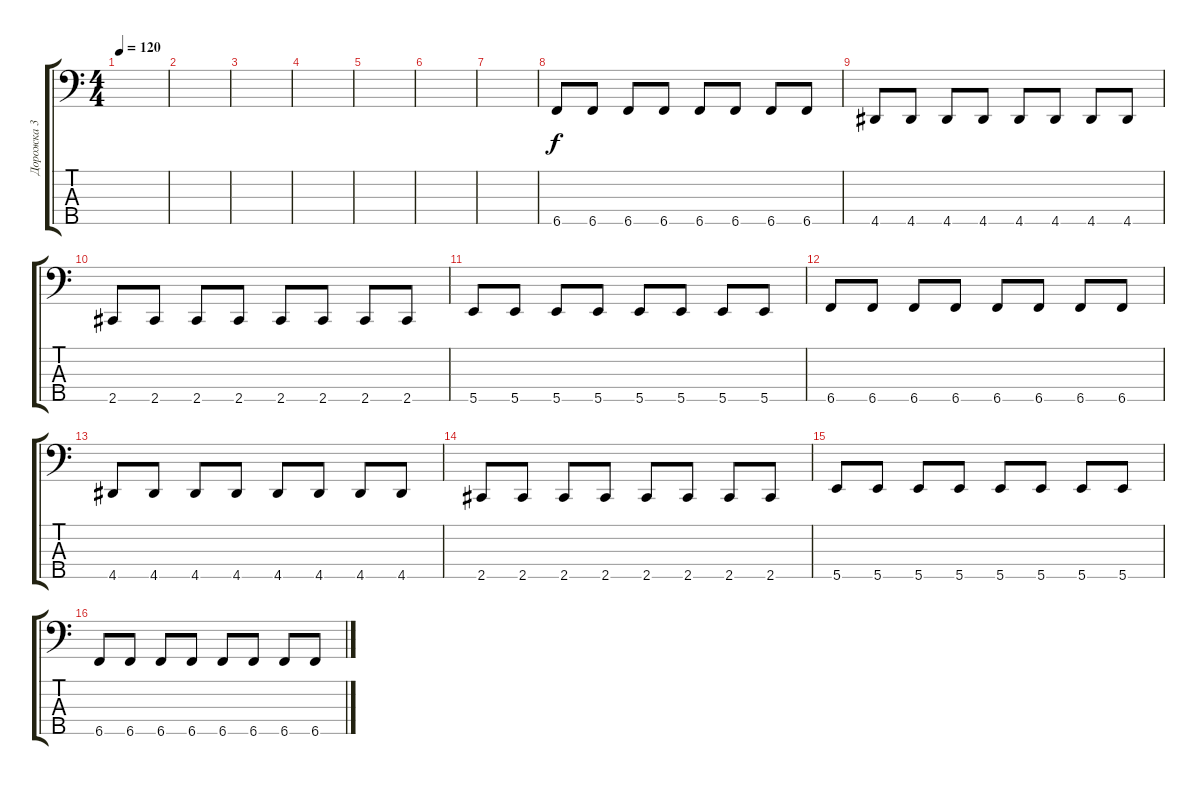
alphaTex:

\track ("Дорожка 3" "Дорожка 3") {instrument electricbassfinger}
\staff {score tabs}
\tuning (G2 D2 A1 E1 B0) {hide}
\ts (4 4)
\tempo 120
\clef f4
\ks c
|
|
|
|
|
|
|
6.5.8 6.5.8 6.5.8 6.5.8 6.5.8 6.5.8 6.5.8 6.5.8 |
4.5.8 4.5.8 4.5.8 4.5.8 4.5.8 4.5.8 4.5.8 4.5.8 |
2.5.8 2.5.8 2.5.8 2.5.8 2.5.8 2.5.8 2.5.8 2.5.8 |
5.5.8 5.5.8 5.5.8 5.5.8 5.5.8 5.5.8 5.5.8 5.5.8 |
6.5.8 6.5.8 6.5.8 6.5.8 6.5.8 6.5.8 6.5.8 6.5.8 |
4.5.8 4.5.8 4.5.8 4.5.8 4.5.8 4.5.8 4.5.8 4.5.8 |
2.5.8 2.5.8 2.5.8 2.5.8 2.5.8 2.5.8 2.5.8 2.5.8 |
5.5.8 5.5.8 5.5.8 5.5.8 5.5.8 5.5.8 5.5.8 5.5.8 |
6.5.8 6.5.8 6.5.8 6.5.8 6.5.8 6.5.8 6.5.8 6.5.8
